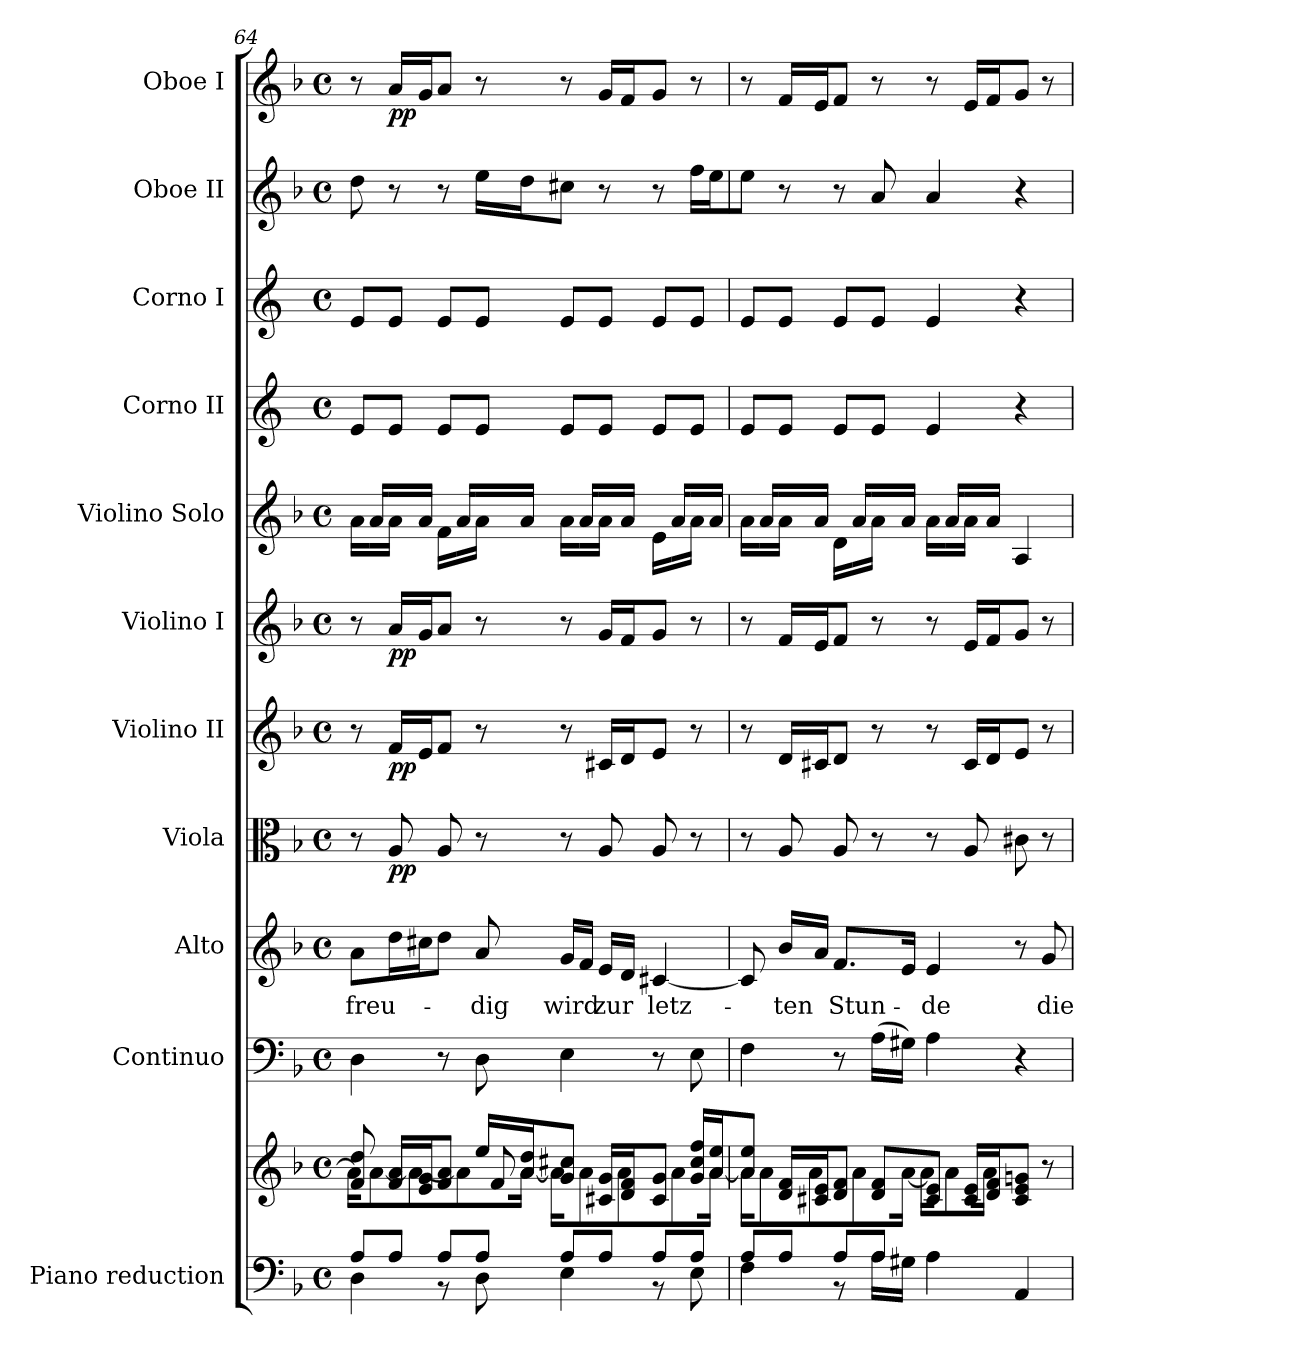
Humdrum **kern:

**kern	**kern	**kern	**kern	**text	**kern	**dynam	**kern	**dynam	**kern	**dynam	**kern	**kern	**kern	**kern	**kern	**dynam
*part11	*part11	*part10	*part9	*part9	*part8	*part8	*part7	*part7	*part6	*part6	*part5	*part4	*part3	*part2	*part1	*part1
*staff12	*staff11	*staff10	*staff9	*staff9	*staff8	*staff8	*staff7	*staff7	*staff6	*staff6	*staff5	*staff4	*staff3	*staff2	*staff1	*staff1
*I"Piano reduction	*	*I"Continuo	*I"Alto	*	*I"Viola	*	*I"Violino II	*	*I"Violino I	*	*I"Violino Solo	*I"Corno II	*I"Corno I	*I"Oboe II	*I"Oboe I	*
*I'Pno	*	*	*	*	*	*	*	*	*	*	*I'Vln	*	*	*I'Ob	*I'Ob	*
!!LO:PB:g=z
*clefF4	*clefG2	*clefF4	*clefG2	*	*clefC3	*	*clefG2	*	*clefG2	*	*clefG2	*clefG2	*clefG2	*clefG2	*clefG2	*
*	*	*	*	*	*	*	*	*	*	*	*	*ITrd4c7	*ITrd4c7	*	*	*
*k[b-]	*k[b-]	*k[b-]	*k[b-]	*	*k[b-]	*	*k[b-]	*	*k[b-]	*	*k[b-]	*k[b-]	*k[b-]	*k[b-]	*k[b-]	*
*M4/4	*M4/4	*M4/4	*M4/4	*	*M4/4	*	*M4/4	*	*M4/4	*	*M4/4	*M4/4	*M4/4	*M4/4	*M4/4	*
*met(c)	*met(c)	*met(c)	*met(c)	*	*met(c)	*	*met(c)	*	*met(c)	*	*met(c)	*met(c)	*met(c)	*met(c)	*met(c)	*
=64	=64	=64	=64	=64	=64	=64	=64	=64	=64	=64	=64	=64	=64	=64	=64	=64
*^	*^	*	*	*	*	*	*	*	*	*	*	*	*	*	*	*
*	*	*	*^	*	*	*	*	*	*	*	*	*	*	*	*	*	*	*
!	!	!	!	!	!	!	!LO:LY:b	!	!	!	!	!	!	!	!	!	!	!	!
*	*	*	*	*	*	*	*	*	*	*	*	*	*	*^	*	*	*	*	*
8A/L	4D\	8f/ 8dd/	16a\KL]	4ryy	4D\	8a\L	freu-	8r	.	8r	.	8r	.	16ryy	16a\LL	8A/L	8A/L	8dd\	8r	.
.	.	.	[>8a\	.	.	.	.	.	.	.	.	.	.	16a/LL	16ryy	.	.	.	.	.
!	!	!	!	!	!	!	!	!	!LO:DY:b	!	!LO:DY:b	!	!LO:DY:b	!	!	!	!	!	!	!LO:DY:b
8A/J	.	16f/ 16a/LL	.	.	.	16dd\L	.	8A/	pp	16f/LL	pp	16a/LL	pp	16ryy	16a\JJ	8A/J	8A/J	8r	16a/LL	pp
.	.	16e/ 16g/J	8a\_	.	.	16cc#X\J	.	.	.	16e/J	.	16g/J	.	16a/JJ	16ryy	.	.	.	16g/J	.
8A/L	8r	8f/ 8a/J	.	8ryy	8r	8dd\J	.	8A/	.	8f/J	.	8a/J	.	16ryy	16f\LL	8A/L	8A/L	8r	8a/J	.
.	.	.	8a\]	.	.	.	.	.	.	.	.	.	.	16a/LL	16ryy	.	.	.	.	.
!	!	!	!	!	!	!	!LO:LY:b	!	!	!	!	!	!	!	!	!	!	!	!	!
8A/J	8D\	16ee/LL	.	8f/	8D\	8a/	-dig	8r	.	8r	.	8r	.	16ryy	16a\JJ	8A/J	8A/J	16ee\LL	8r	.
.	.	16a/ 16dd/J	[16a\Jk	.	.	.	.	.	.	.	.	.	.	16a/JJ	16ryy	.	.	16dd\J	.	.
!	!	!	!	!	!	!	!LO:LY:b	!	!	!	!	!	!	!	!	!	!	!	!	!
8A/L	4E\	8g/ 8cc#X/J	16a\KL]	2ryy	4E\	16g/LL	wird	8r	.	8r	.	8r	.	16ryy	16a\LL	8A/L	8A/L	8cc#X\J	8r	.
.	.	.	8a\	.	.	16f/JJ	.	.	.	.	.	.	.	16a/LL	16ryy	.	.	.	.	.
!	!	!	!	!	!	!	!LO:LY:b	!	!	!	!	!	!	!	!	!	!	!	!	!
8A/J	.	16c#X/ 16g/LL	.	.	.	16e/LL	zur	8A/	.	16c#X/LL	.	16g/LL	.	16ryy	16a\JJ	8A/J	8A/J	8r	16g/LL	.
.	.	16d/ 16f/J	8a\	.	.	16d/JJ	.	.	.	16d/J	.	16f/J	.	16a/JJ	16ryy	.	.	.	16f/J	.
!	!	!	!	!	!	!	!LO:LY:b	!	!	!	!	!	!	!	!	!	!	!	!	!
8A/L	8r	8c#/ 8g/J	.	.	8r	[4c#X/	letz-	8A/	.	8e/J	.	8g/J	.	16ryy	16e\LL	8A/L	8A/L	8r	8g/J	.
.	.	.	8a\	.	.	.	.	.	.	.	.	.	.	16a/LL	16ryy	.	.	.	.	.
8A/J	8E\	16g/ 16cc#/ 16ff/LL	.	.	8E\	.	.	8r	.	8r	.	8r	.	16ryy	16a\JJ	8A/J	8A/J	16ff\LL	8r	.
.	.	16a/ 16ee/J	[16a\Jk	.	.	.	.	.	.	.	.	.	.	16a/JJ	16ryy	.	.	16ee\J	.	.
*	*	*	*v	*v	*	*	*	*	*	*	*	*	*	*	*	*	*	*	*	*
=65	=65	=65	=65	=65	=65	=65	=65	=65	=65	=65	=65	=65	=65	=65	=65	=65	=65	=65	=65
8A/L	4F\	8a/ 8ee/J	16a\KL]	4F\	8c#/]	.	8r	.	8r	.	8r	.	16ryy	16a\LL	8A/L	8A/L	8ee\J	8r	.
.	.	.	8a\	.	.	.	.	.	.	.	.	.	16a/LL	16ryy	.	.	.	.	.
!	!	!	!	!	!	!LO:LY:b	!	!	!	!	!	!	!	!	!	!	!	!	!
8A/J	.	16d/ 16f/LL	.	.	16b-/LL	-ten	8A/	.	16d/LL	.	16f/LL	.	16ryy	16a\JJ	8A/J	8A/J	8r	16f/LL	.
.	.	16c#X/ 16e/J	8a\	.	16a/JJ	.	.	.	16c#X/J	.	16e/J	.	16a/JJ	16ryy	.	.	.	16e/J	.
!	!	!	!	!	!	!LO:LY:b	!	!	!	!	!	!	!	!	!	!	!	!	!
8A/L	8r	8d/ 8f/J	.	8r	8.f/L	Stun-	8A/	.	8d/J	.	8f/J	.	16ryy	16d\LL	8A/L	8A/L	8r	8f/J	.
.	.	.	8a\	.	.	.	.	.	.	.	.	.	16a/LL	16ryy	.	.	.	.	.
8A/J	16A\LL	8d/ 8f/L	.	(16A\LL	.	.	8r	.	8r	.	8r	.	16ryy	16a\JJ	8A/J	8A/J	8a/	8r	.
.	16G#X\JJ	.	[16a\Jk	16G#X\JJ)	16e/Jk	.	.	.	.	.	.	.	16a/JJ	16ryy	.	.	.	.	.
!	!	!	!	!	!	!LO:LY:b	!	!	!	!	!	!	!	!	!	!	!	!	!
4ryy	4A\	8c#/ 8e/J	16a\KL]	4A\	4e/	-de	8r	.	8r	.	8r	.	16ryy	16a\LL	4A/	4A/	4a/	8r	.
.	.	.	8a\	.	.	.	.	.	.	.	.	.	16a/LL	16ryy	.	.	.	.	.
.	.	16c#/ 16e/LL	.	.	.	.	8A/	.	16c#/LL	.	16e/LL	.	16ryy	16a\JJ	.	.	.	16e/LL	.
.	.	16d/ 16f/J	16a\Jk	.	.	.	.	.	16d/J	.	16f/J	.	16a/JJ	16ryy	.	.	.	16f/J	.
4AA/	4ryy	8c#/ 8e/ 8gn/J	8ryy	4r	8r	.	8c#X\	.	8e/J	.	8g/J	.	4A/	4ryy	4r	4r	4r	8g/J	.
!	!	!	!	!	!	!LO:LY:b	!	!	!	!	!	!	!	!	!	!	!	!	!
.	.	8r	8ryy	.	8g/	die	8r	.	8r	.	8r	.	.	.	.	.	.	8r	.
*v	*v	*	*	*	*	*	*	*	*	*	*	*	*v	*v	*	*	*	*	*
*	*v	*v	*	*	*	*	*	*	*	*	*	*	*	*	*	*	*
=	=	=	=	=	=	=	=	=	=	=	=	=	=	=	=	=
*-	*-	*-	*-	*-	*-	*-	*-	*-	*-	*-	*-	*-	*-	*-	*-	*-
